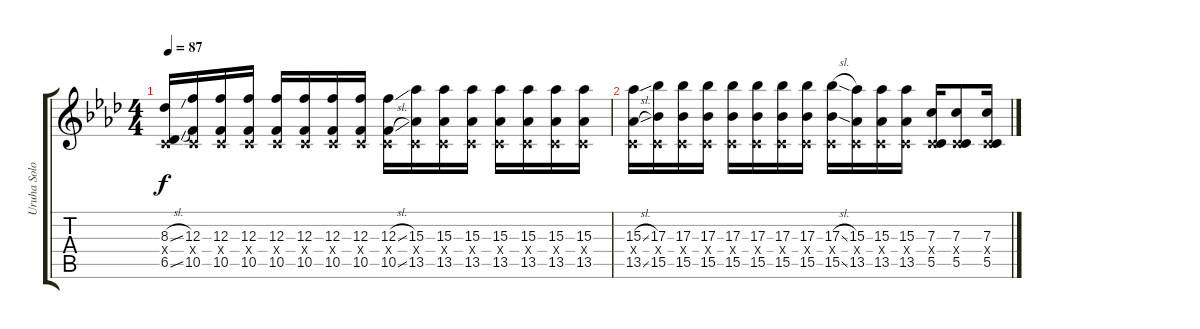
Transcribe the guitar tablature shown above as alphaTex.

\track ("Uruha Solo" "Uruha Solo") {instrument overdrivenguitar}
\staff {score tabs}
\tuning (D4 A3 F3 C3 G2 C2) {hide}
\ts (4 4)
\tempo 87
\clef g2
\ks ab
(8.3{sl} 0.4{x} 6.5{sl}).16{dy f} (12.3 0.4{x} 10.5).16 (12.3 0.4{x} 10.5).16 (12.3 0.4{x} 10.5).16 (12.3 0.4{x} 10.5).16 (12.3 0.4{x} 10.5).16 (12.3 0.4{x} 10.5).16 (12.3 0.4{x} 10.5).16 (12.3{sl} 0.4{x} 10.5{sl}).16 (15.3 0.4{x} 13.5).16 (15.3 0.4{x} 13.5).16 (15.3 0.4{x} 13.5).16 (15.3 0.4{x} 13.5).16 (15.3 0.4{x} 13.5).16 (15.3 0.4{x} 13.5).16 (15.3 0.4{x} 13.5).16 |
(15.3{sl} 0.4{x} 13.5{sl}).16 (17.3 0.4{x} 15.5).16 (17.3 0.4{x} 15.5).16 (17.3 0.4{x} 15.5).16 (17.3 0.4{x} 15.5).16 (17.3 0.4{x} 15.5).16 (17.3 0.4{x} 15.5).16 (17.3 0.4{x} 15.5).16 (17.3{sl} 0.4{x} 15.5{ss}).16 (15.3 0.4{x} 13.5).16 (15.3 0.4{x} 13.5).16 (15.3 0.4{x} 13.5).16 (7.3 0.4{x} 5.5).16 (7.3 0.4{x} 5.5).8 (7.3 0.4{x} 5.5).16
